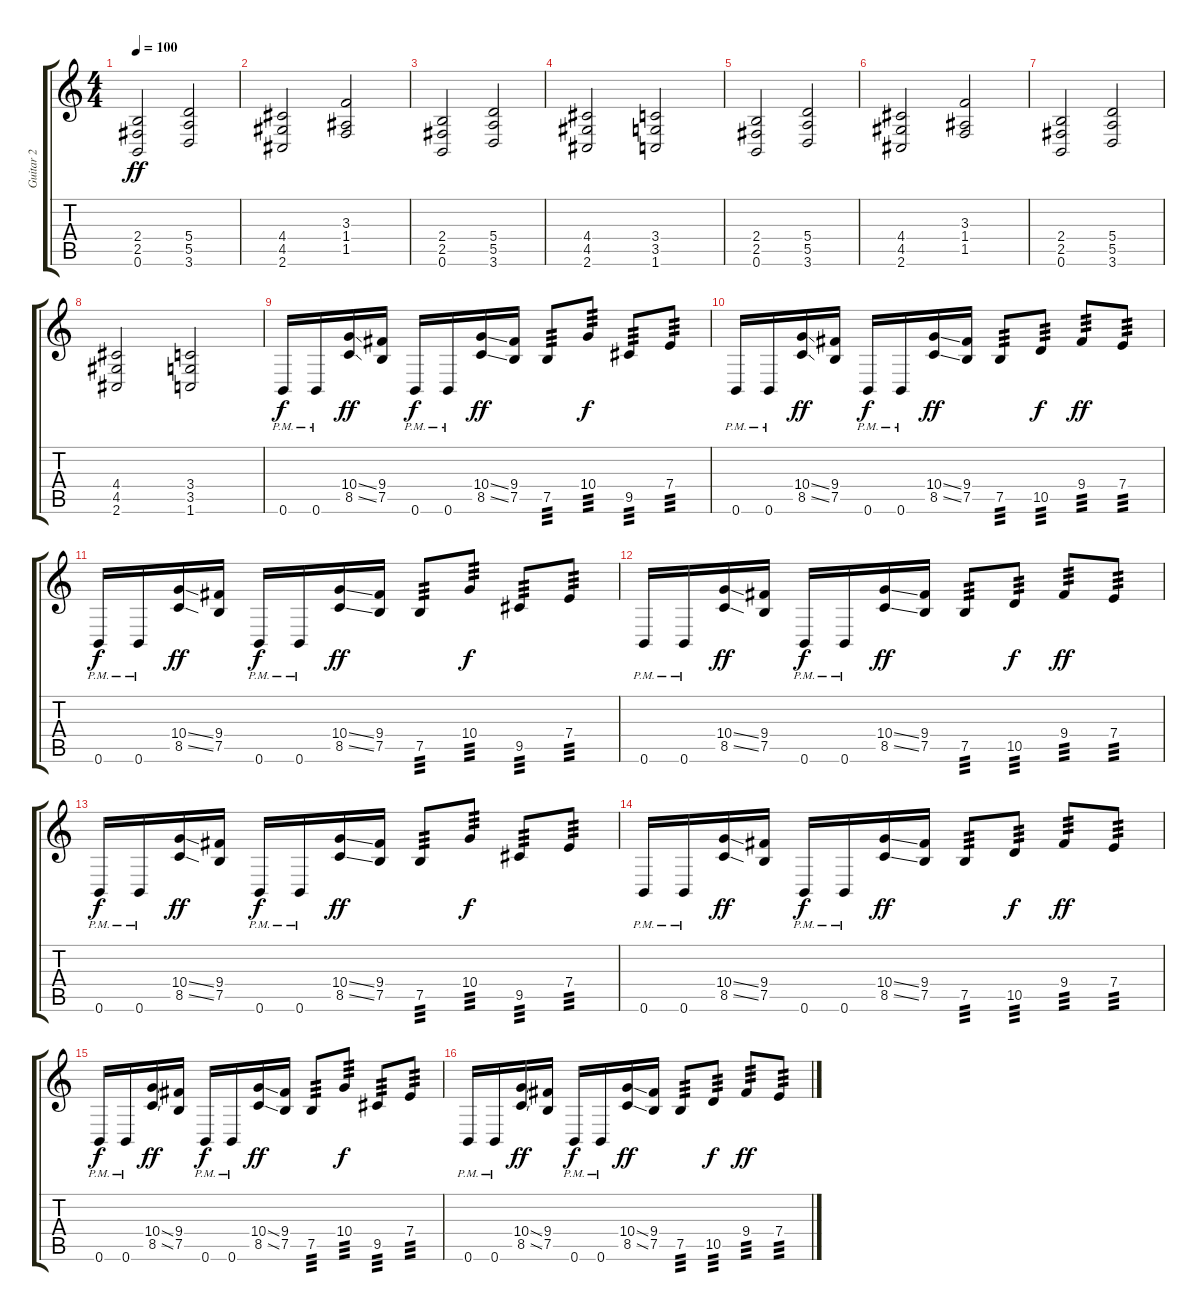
\track ("Guitar 2" "Guitar 2") {instrument distortionguitar}
\staff {score tabs}
\tuning (B3 Gb3 D3 A2 E2 B1) {hide}
\ts (4 4)
\tempo 100
\clef g2
\ks c
(2.4 2.5 0.6).2{dy ff} (5.4 5.5 3.6).2 |
(4.4 4.5 2.6).2 (3.3 1.4 1.5).2 |
(2.4 2.5 0.6).2 (5.4 5.5 3.6).2 |
(4.4 4.5 2.6).2 (3.4 3.5 1.6).2 |
(2.4 2.5 0.6).2 (5.4 5.5 3.6).2 |
(4.4 4.5 2.6).2 (3.3 1.4 1.5).2 |
(2.4 2.5 0.6).2 (5.4 5.5 3.6).2 |
(4.4 4.5 2.6).2 (3.4 3.5 1.6).2 |
0.6{pm}.16{dy f} 0.6{pm}.16 (10.4{ss} 8.5{ss}).16{dy ff} (9.4 7.5).16 0.6{pm}.16{dy f} 0.6{pm}.16 (10.4{ss} 8.5{ss}).16{dy ff} (9.4 7.5).16 7.5.8{tp 3} 10.4.8{tp 3 dy f} 9.5.8{tp 3} 7.4.8{tp 3} |
0.6{pm}.16 0.6{pm}.16 (10.4{ss} 8.5{ss}).16{dy ff} (9.4 7.5).16 0.6{pm}.16{dy f} 0.6{pm}.16 (10.4{ss} 8.5{ss}).16{dy ff} (9.4 7.5).16 7.5.8{tp 3} 10.5.8{tp 3 dy f} 9.4.8{tp 3 dy ff} 7.4.8{tp 3} |
0.6{pm}.16{dy f} 0.6{pm}.16 (10.4{ss} 8.5{ss}).16{dy ff} (9.4 7.5).16 0.6{pm}.16{dy f} 0.6{pm}.16 (10.4{ss} 8.5{ss}).16{dy ff} (9.4 7.5).16 7.5.8{tp 3} 10.4.8{tp 3 dy f} 9.5.8{tp 3} 7.4.8{tp 3} |
0.6{pm}.16 0.6{pm}.16 (10.4{ss} 8.5{ss}).16{dy ff} (9.4 7.5).16 0.6{pm}.16{dy f} 0.6{pm}.16 (10.4{ss} 8.5{ss}).16{dy ff} (9.4 7.5).16 7.5.8{tp 3} 10.5.8{tp 3 dy f} 9.4.8{tp 3 dy ff} 7.4.8{tp 3} |
0.6{pm}.16{dy f} 0.6{pm}.16 (10.4{ss} 8.5{ss}).16{dy ff} (9.4 7.5).16 0.6{pm}.16{dy f} 0.6{pm}.16 (10.4{ss} 8.5{ss}).16{dy ff} (9.4 7.5).16 7.5.8{tp 3} 10.4.8{tp 3 dy f} 9.5.8{tp 3} 7.4.8{tp 3} |
0.6{pm}.16 0.6{pm}.16 (10.4{ss} 8.5{ss}).16{dy ff} (9.4 7.5).16 0.6{pm}.16{dy f} 0.6{pm}.16 (10.4{ss} 8.5{ss}).16{dy ff} (9.4 7.5).16 7.5.8{tp 3} 10.5.8{tp 3 dy f} 9.4.8{tp 3 dy ff} 7.4.8{tp 3} |
0.6{pm}.16{dy f} 0.6{pm}.16 (10.4{ss} 8.5{ss}).16{dy ff} (9.4 7.5).16 0.6{pm}.16{dy f} 0.6{pm}.16 (10.4{ss} 8.5{ss}).16{dy ff} (9.4 7.5).16 7.5.8{tp 3} 10.4.8{tp 3 dy f} 9.5.8{tp 3} 7.4.8{tp 3} |
0.6{pm}.16 0.6{pm}.16 (10.4{ss} 8.5{ss}).16{dy ff} (9.4 7.5).16 0.6{pm}.16{dy f} 0.6{pm}.16 (10.4{ss} 8.5{ss}).16{dy ff} (9.4 7.5).16 7.5.8{tp 3} 10.5.8{tp 3 dy f} 9.4.8{tp 3 dy ff} 7.4.8{tp 3}
